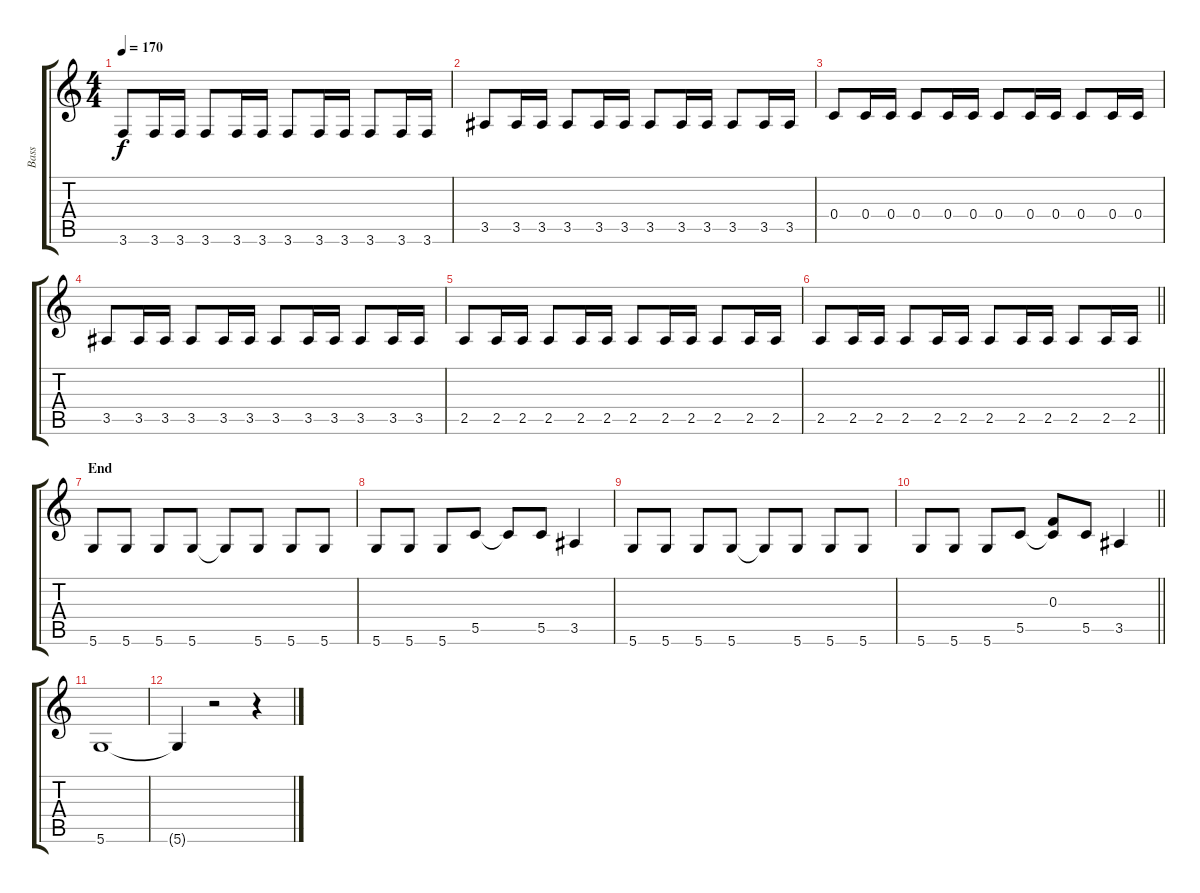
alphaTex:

\track ("Bass" "Bass") {instrument electricbassfinger}
\staff {score tabs}
\tuning (D4 A3 F3 C3 G2 D2) {hide}
\ts (4 4)
\tempo 170
\clef g2
\ks c
3.6.8{dy f} 3.6.16 3.6.16 3.6.8 3.6.16 3.6.16 3.6.8 3.6.16 3.6.16 3.6.8 3.6.16 3.6.16 |
3.5.8 3.5.16 3.5.16 3.5.8 3.5.16 3.5.16 3.5.8 3.5.16 3.5.16 3.5.8 3.5.16 3.5.16 |
0.4.8 0.4.16 0.4.16 0.4.8 0.4.16 0.4.16 0.4.8 0.4.16 0.4.16 0.4.8 0.4.16 0.4.16 |
3.5.8 3.5.16 3.5.16 3.5.8 3.5.16 3.5.16 3.5.8 3.5.16 3.5.16 3.5.8 3.5.16 3.5.16 |
2.5.8 2.5.16 2.5.16 2.5.8 2.5.16 2.5.16 2.5.8 2.5.16 2.5.16 2.5.8 2.5.16 2.5.16 |
\barLineRight lightlight
2.5.8 2.5.16 2.5.16 2.5.8 2.5.16 2.5.16 2.5.8 2.5.16 2.5.16 2.5.8 2.5.16 2.5.16 |
\section ("" "End")
5.6.8 5.6.8 5.6.8 5.6.8 5.6{t}.8 5.6.8 5.6.8 5.6.8 |
5.6.8 5.6.8 5.6.8 5.5.8 5.5{t}.8 5.5.8 3.5.4 |
5.6.8 5.6.8 5.6.8 5.6.8 5.6{t}.8 5.6.8 5.6.8 5.6.8 |
\barLineRight lightlight
5.6.8 5.6.8 5.6.8 5.5.8 (0.3 5.5{t}).8 5.5.8 3.5.4 |
5.6.1 |
5.6{t}.4 r.2 r.4
